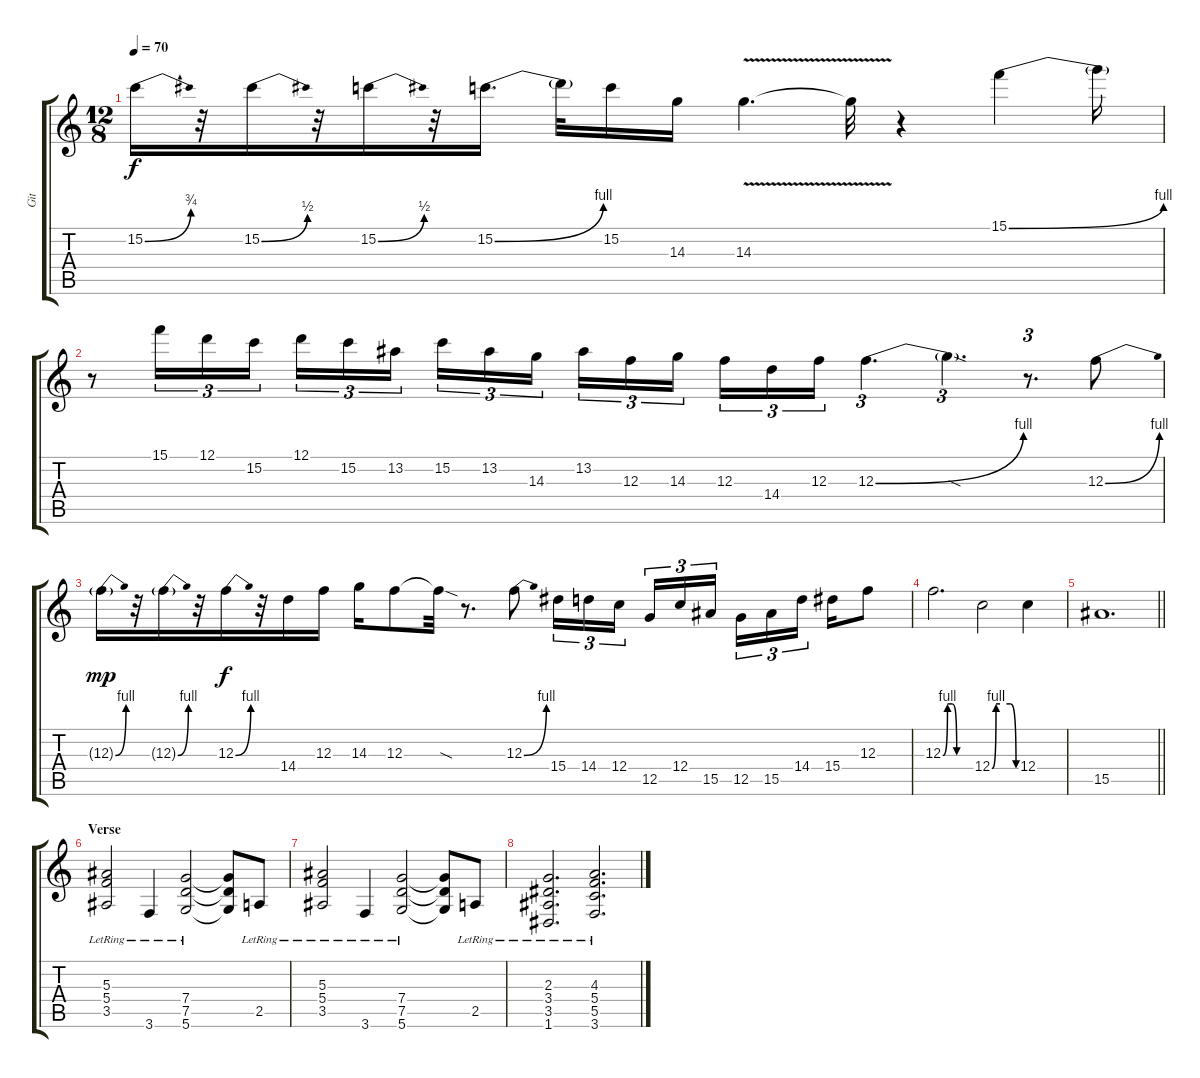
\track ("Git" "Git") {instrument electricguitarjazz}
\staff {score tabs}
\tuning (D4 A3 F3 C3 G2 D2) {hide}
\ts (12 8)
\tempo 70
\clef g2
\ks c
15.2{be (bend 0 0 60 3)}.16{dy f} r.32 15.2{be (bend 0 0 60 2)}.16 r.32 15.2{be (bend 0 0 60 2)}.16 r.32 15.2{be (bend 0 0 60 4)}.16{d} 15.2{t}.32 15.2.16 14.3.16 14.3{v}.4{d} 14.3{t}.32 r.4 15.1{be (bend 0 0 60 4)}.4 15.1{t}.16 |
r.8 15.1.16{tu (3 2)} 12.1.16{tu (3 2)} 15.2.16{tu (3 2) beam splitsecondary} 12.1.16{tu (3 2)} 15.2.16{tu (3 2)} 13.2.16{tu (3 2)} 15.2.16{tu (3 2)} 13.2.16{tu (3 2)} 14.3.16{tu (3 2) beam splitsecondary} 13.2.16{tu (3 2)} 12.3.16{tu (3 2)} 14.3.16{tu (3 2) beam splitsecondary} 12.3.16{tu (3 2)} 14.4.16{tu (3 2)} 12.3.16{tu (3 2)} 12.3{be (bend 0 0 60 4)}.4{d tu (3 2)} 12.3{sod t}.4{d tu (3 2)} r.8{d tu (3 2)} 12.3{be (bend 0 0 60 4)}.8 |
12.3{be (bend 0 0 60 4) g}.16{dy mp} r.32 12.3{be (bend 0 0 60 4) g}.16 r.32 12.3{be (bend 0 0 60 4)}.16{dy f} r.32 14.4.16 12.3.16 14.3.16 12.3.8 12.3{sod t}.32 r.8{d} 12.3{be (bend 0 0 60 4)}.8 15.4.16{tu (3 2)} 14.4.16{tu (3 2)} 12.4.16{tu (3 2) beam splitsecondary} 12.5.16{tu (3 2)} 12.4.16{tu (3 2)} 15.5.16{tu (3 2) beam splitsecondary} 12.5.16{tu (3 2)} 15.5.16{tu (3 2)} 14.4.16{tu (3 2) beam splitsecondary} 15.4.16 12.3.8 |
12.3{be (custom 0 0 10 4 20 4 30 0 60 0)}.2{d} 12.4{be (custom 0 0 10 4 20 4 45 4 60 0)}.2 12.4.4 |
\barLineRight lightlight
15.5.1{d} |
\section ("" "Verse")
(5.3{lr} 5.4{lr} 3.5{lr}).2{instrument electricguitarjazz} 3.6{lr}.4 (7.4{lr} 7.5{lr} 5.6{lr}).2 (7.4{t} 7.5{t} 5.6{t}).8 2.5{lr}.8 |
(5.3{lr} 5.4{lr} 3.5{lr}).2 3.6{lr}.4 (7.4{lr} 7.5{lr} 5.6{lr}).2 (7.4{t} 7.5{t} 5.6{t}).8 2.5{lr}.8 |
(2.3{lr} 3.4{lr} 3.5{lr} 1.6{lr}).2{d} (4.3{lr} 5.4{lr} 5.5{lr} 3.6{lr}).2{d}
